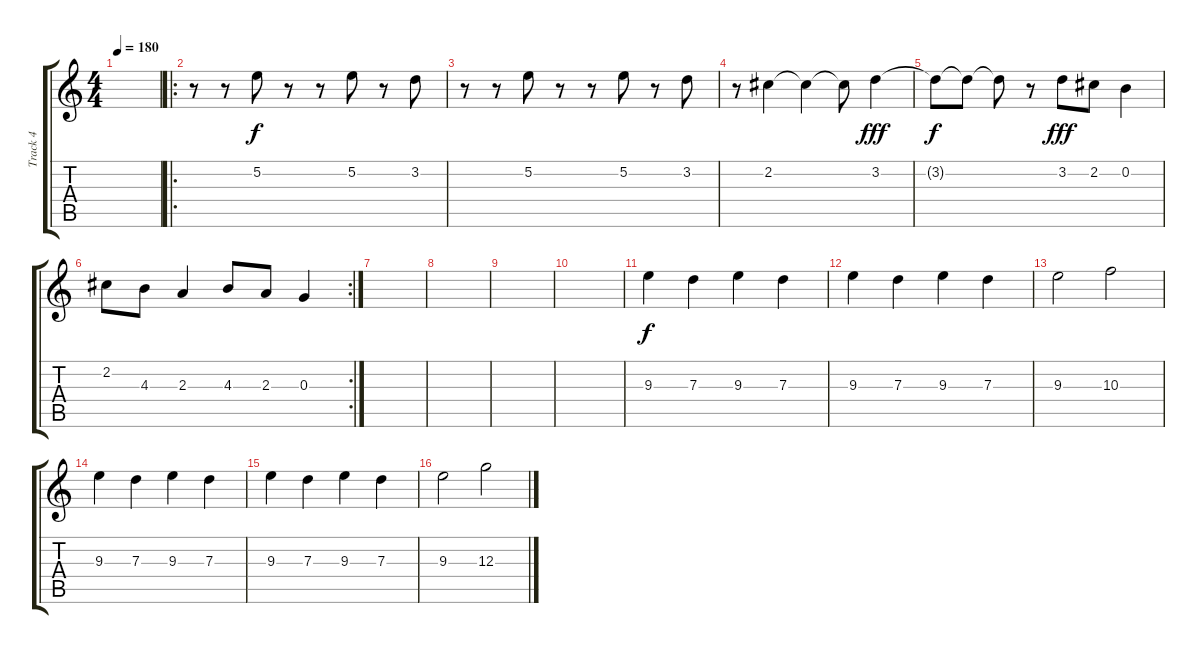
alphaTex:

\track ("Track 4" "Track 4") {instrument acousticguitarnylon}
\staff {score tabs}
\tuning (E4 B3 G3 D3 A2 E2) {hide}
\ts (4 4)
\tempo 180
\clef g2
\ks c
|
\ro
r.8{instrument cello} r.8 5.2.8 r.8 r.8 5.2.8 r.8 3.2.8 |
r.8 r.8 5.2.8 r.8 r.8 5.2.8 r.8 3.2.8 |
r.8 2.2.4 2.2{t}.4{dy f} 2.2{t}.8 3.2.4{dy fff} |
3.2{t}.8{dy f} 3.2{t}.8 3.2{t}.8 r.8 3.2.8{dy fff} 2.2.8 0.2.4 |
\rc 2
2.2.8 4.3.8 2.3.4 4.3.8 2.3.8 0.3.4 |
|
|
|
|
9.3.4{dy f} 7.3.4 9.3.4 7.3.4 |
9.3.4 7.3.4 9.3.4 7.3.4 |
9.3.2 10.3.2 |
9.3.4 7.3.4 9.3.4 7.3.4 |
9.3.4 7.3.4 9.3.4 7.3.4 |
9.3.2 12.3.2
